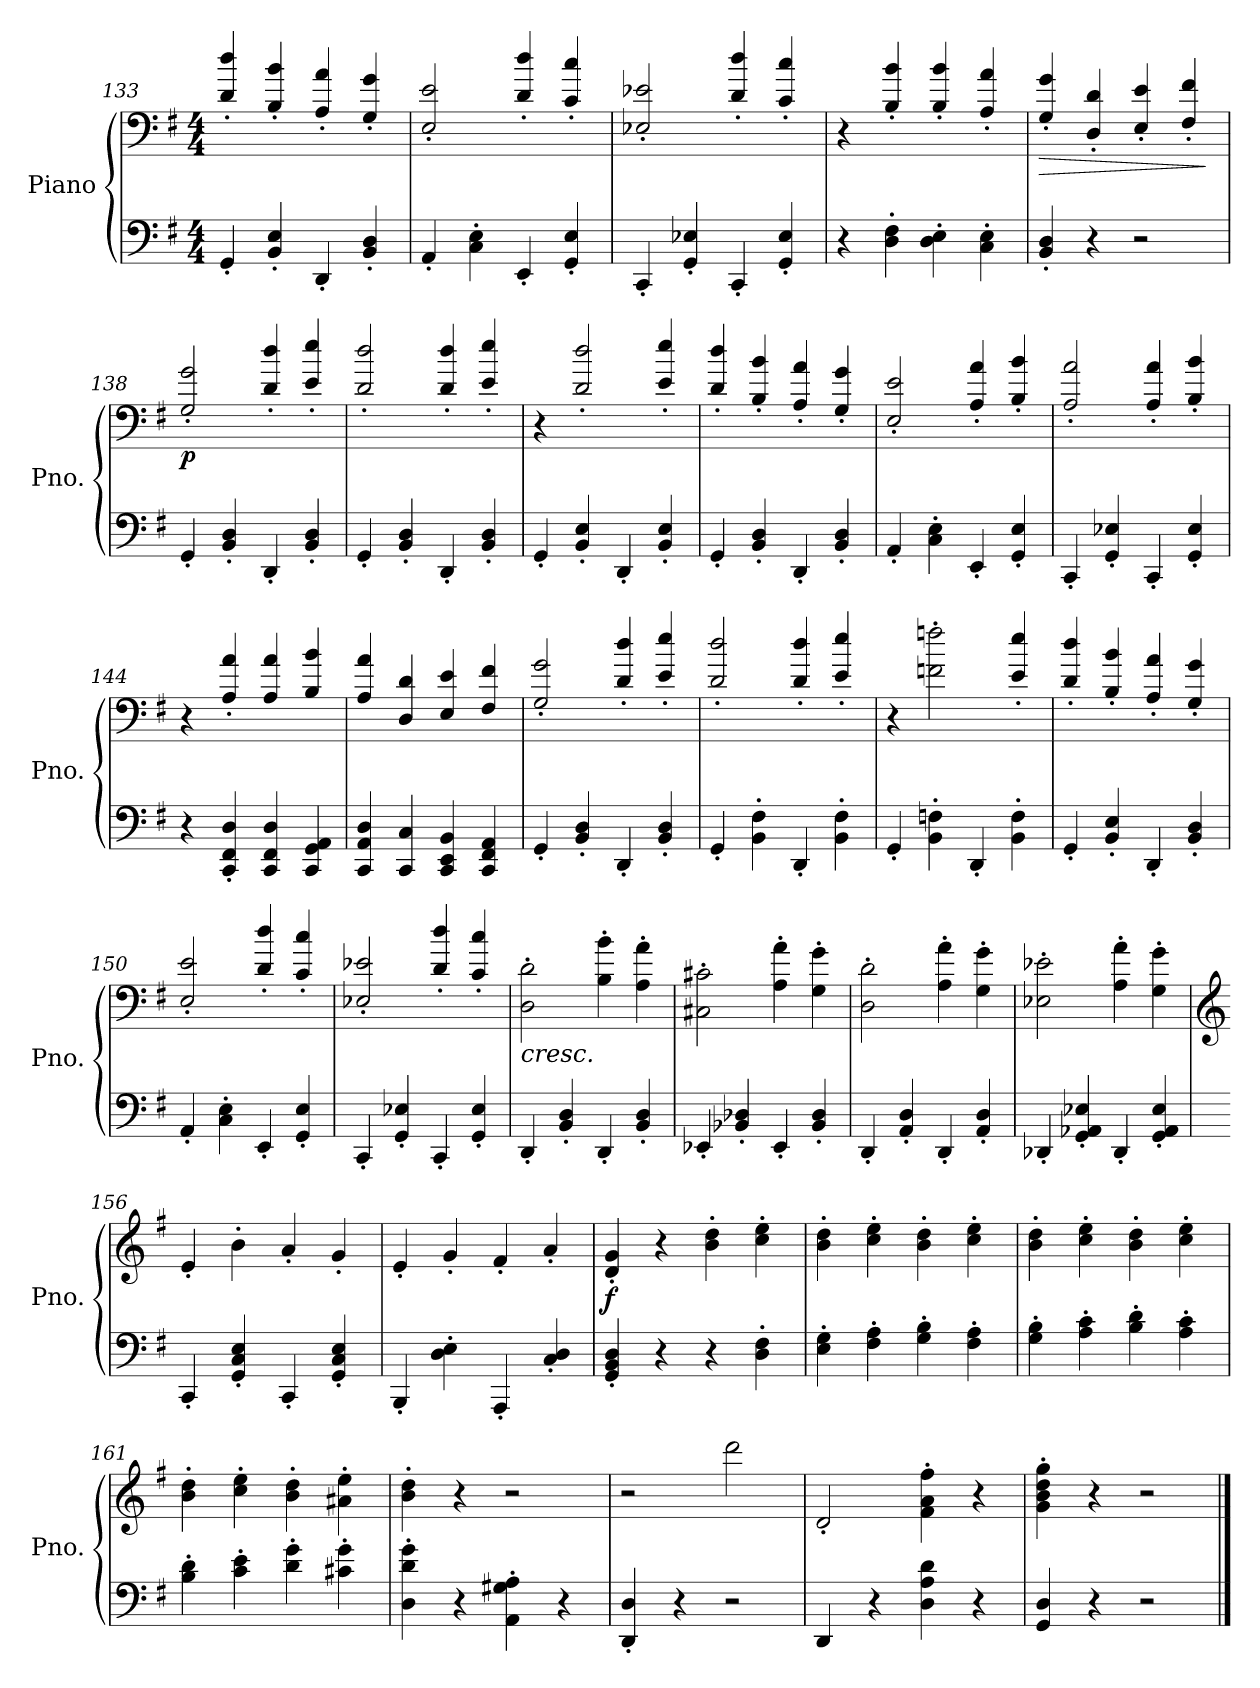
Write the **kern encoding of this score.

**kern	**kern	**dynam
*part1	*part1	*part1
*staff2	*staff1	*staff1/2
*I"Piano	*	*
*I'Pno.	*	*
*clefF4	*clefF4	*
*k[f#]	*k[f#]	*
*M4/4	*M4/4	*
=133	=133	=133
4GG'/	4d/' 4dd/'	.
4BB/' 4E/'	4B/' 4b/'	.
4DD'/	4A/' 4a/'	.
4BB/' 4D/'	4G/' 4g/'	.
!!LO:LB:g=z
=134	=134	=134
4AA'/	2E/' 2e/'	.
4C\' 4E\'	.	.
4EE'/	4d/' 4dd/'	.
4GG/' 4E/'	4c/' 4cc/'	.
=135	=135	=135
4CC'/	2E-X/' 2e-X/'	.
4GG/' 4E-X/'	.	.
4CC'/	4d/' 4dd/'	.
4GG/' 4E-/'	4c/' 4cc/'	.
=136	=136	=136
4r	4r	.
4D\' 4F#\'	4B/' 4b/'	.
4D\' 4E\'	4B/' 4b/'	.
4C\' 4E\'	4A/' 4a/'	.
=137	=137	=137
!	!	!LO:HP:b
4BB/' 4D/'	4G/' 4g/'	>
4r	4D/' 4d/'	.
2r	4E/' 4e/'	.
.	4F#/' 4f#/'	.
.	.	]
=138	=138	=138
!	!	!LO:DY:b
4GG'/	2G/' 2g/'	p
4BB/' 4D/'	.	.
4DD'/	4d/' 4dd/'	.
4BB/' 4D/'	4e/' 4ee/'	.
=139	=139	=139
4GG'/	2d/' 2dd/'	.
4BB/' 4D/'	.	.
4DD'/	4d/' 4dd/'	.
4BB/' 4D/'	4e/' 4ee/'	.
=140	=140	=140
4GG'/	4r	.
4BB/' 4E/'	2d/' 2dd/'	.
4DD'/	.	.
4BB/' 4E/'	4e/' 4ee/'	.
=141	=141	=141
4GG'/	4d/' 4dd/'	.
4BB/' 4D/'	4B/' 4b/'	.
4DD'/	4A/' 4a/'	.
4BB/' 4D/'	4G/' 4g/'	.
!!LO:LB:g=z
=142	=142	=142
4AA'/	2E/' 2e/'	.
4C\' 4E\'	.	.
4EE'/	4A/' 4a/'	.
4GG/' 4E/'	4B/' 4b/'	.
=143	=143	=143
4CC'/	2A/' 2a/'	.
4GG/' 4E-X/'	.	.
4CC'/	4A/' 4a/'	.
4GG/' 4E-/'	4B/' 4b/'	.
=144	=144	=144
4r	4r	.
4CC/' 4FF#/' 4D/'	4A/' 4a/'	.
4CC/ 4FF#/ 4D/	4A/ 4a/	.
4CC/ 4GG/ 4AA/	4B/ 4b/	.
=145	=145	=145
4CC/ 4AA/ 4D/	4A/ 4a/	.
4CC/ 4C/	4D/ 4d/	.
4CC/ 4EE/ 4BB/	4E/ 4e/	.
4CC/ 4FF#/ 4AA/	4F#/ 4f#/	.
=146	=146	=146
4GG'/	2G/' 2g/'	.
4BB/' 4D/'	.	.
4DD'/	4d/' 4dd/'	.
4BB/' 4D/'	4e/' 4ee/'	.
=147	=147	=147
4GG'/	2d/' 2dd/'	.
4BB\' 4F#\'	.	.
4DD'/	4d/' 4dd/'	.
4BB\' 4F#\'	4e/' 4ee/'	.
=148	=148	=148
4GG'/	4r	.
4BB\' 4Fn\'	2fn\' 2ffn\'	.
4DD'/	.	.
4BB\' 4F\'	4e/' 4ee/'	.
=149	=149	=149
4GG'/	4d/' 4dd/'	.
4BB/' 4E/'	4B/' 4b/'	.
4DD'/	4A/' 4a/'	.
4BB/' 4D/'	4G/' 4g/'	.
!!LO:LB:g=z
=150	=150	=150
4AA'/	2E/' 2e/'	.
4C\' 4E\'	.	.
4EE'/	4d/' 4dd/'	.
4GG/' 4E/'	4c/' 4cc/'	.
=151	=151	=151
4CC'/	2E-X/' 2e-X/'	.
4GG/' 4E-X/'	.	.
4CC'/	4d/' 4dd/'	.
4GG/' 4E-/'	4c/' 4cc/'	.
=152	=152	=152
!	!LO:TX:b:i:t=cresc.	!
4DD'/	2D\' 2d\'	.
4BB/' 4D/'	.	.
4DD'/	4B\' 4b\'	.
4BB/' 4D/'	4A\' 4a\'	.
=153	=153	=153
4EE-X'/	2C#X\' 2c#X\'	.
4BB-X/' 4D-X/'	.	.
4EE-'/	4A\' 4a\'	.
4BB-/' 4D-/'	4G\' 4g\'	.
=154	=154	=154
4DD'/	2D\' 2d\'	.
4AA/' 4D/'	.	.
4DD'/	4A\' 4a\'	.
4AA/' 4D/'	4G\' 4g\'	.
=155	=155	=155
4DD-X'/	2E-X\' 2e-X\'	.
4GG/' 4AA-X/' 4E-X/'	.	.
4DD-'/	4A\' 4a\'	.
4GG/' 4AA-/' 4E-/'	4G\' 4g\'	.
=156	=156	=156
*	*clefG2	*
4CC'/	4e'/	.
4GG/' 4C/' 4E/'	4b'\	.
4CC'/	4a'/	.
4GG/' 4C/' 4E/'	4g'/	.
!!LO:LB:g=z
=157	=157	=157
4BBB'/	4e'/	.
4D\' 4E\'	4g'/	.
4AAA'/	4f#'/	.
4C/' 4D/'	4a'/	.
=158	=158	=158
!	!	!LO:DY:b
4GG/' 4BB/' 4D/'	4d/' 4g/'	f
4r	4r	.
4r	4b\' 4dd\'	.
4D\' 4F#\'	4cc\' 4ee\'	.
=159	=159	=159
4E\' 4G\'	4b\' 4dd\'	.
4F#\' 4A\'	4cc\' 4ee\'	.
4G\' 4B\'	4b\' 4dd\'	.
4F#\' 4A\'	4cc\' 4ee\'	.
=160	=160	=160
4G\' 4B\'	4b\' 4dd\'	.
4A\' 4c\'	4cc\' 4ee\'	.
4B\' 4d\'	4b\' 4dd\'	.
4A\' 4c\'	4cc\' 4ee\'	.
=161	=161	=161
4B\' 4d\'	4b\' 4dd\'	.
4c\' 4e\'	4cc\' 4ee\'	.
4d\' 4g\'	4b\' 4dd\'	.
4c#X\' 4g\'	4a#X\' 4ee\'	.
=162	=162	=162
4D\' 4d\' 4g\'	4b\' 4dd\'	.
4r	4r	.
4AA\' 4G#X\' 4A\'	2r	.
4r	.	.
=163	=163	=163
4DD/' 4D/'	2r	.
4r	.	.
2r	2ddd\	.
=164	=164	=164
4DD/	2d'/	.
4r	.	.
4D\ 4A\ 4d\	4f#\' 4a\' 4ff#\'	.
4r	4r	.
=165	=165	=165
4GG/ 4D/	4g\' 4b\' 4dd\' 4gg\'	.
4r	4r	.
2r	2r	.
==	==	==
*-	*-	*-
